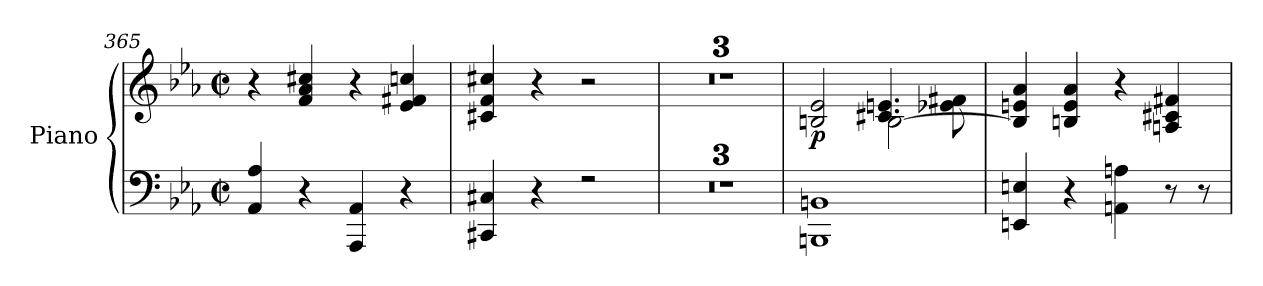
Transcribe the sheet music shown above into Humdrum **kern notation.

**kern	**kern	**dynam
*part1	*part1	*part1
*staff2	*staff1	*staff1/2
*I"Piano	*	*
*I'Pno	*	*
*clefF4	*clefG2	*
*k[b-e-a-]	*k[b-e-a-]	*
*M2/2	*M2/2	*
*met(c|)	*met(c|)	*
=365	=365	=365
4AA-/ 4A-/	4r	.
4r	4f/ 4a-/ 4cc#X/	.
4AAA-/ 4AA-/	4r	.
4r	4e-/ 4f#X/ 4ccn/	.
=366	=366	=366
4CC#X/ 4C#X/	4c#X/ 4f/ 4cc#X/	.
4r	4r	.
2rF	2r	.
=367	=367	=367
1r	1r	.
=368	=368	=368
1r	1r	.
!!LO:LB:g=z
=369	=369	=369
1r	1r	.
=370	=370	=370
*^	*^	*
!	!	!	!	!LO:DY:b
1BBn	1BBBn	2Bn/ 2e-/	2ryy	p
.	.	[2B\	4.c#X/ 4.en/	.
.	.	.	8e-X\ 8f#X\	.
*v	*v	*	*	*
*	*v	*v	*
=371	=371	=371
4EEn/ 4En/	4B/] 4en/ 4a-/	.
4r	4Bn/ 4e/ 4a-/	.
4AAn\ 4An\	4r	.
8r	4An/ 4c#X/ 4f#X/	.
8r	.	.
=	=	=
*-	*-	*-
